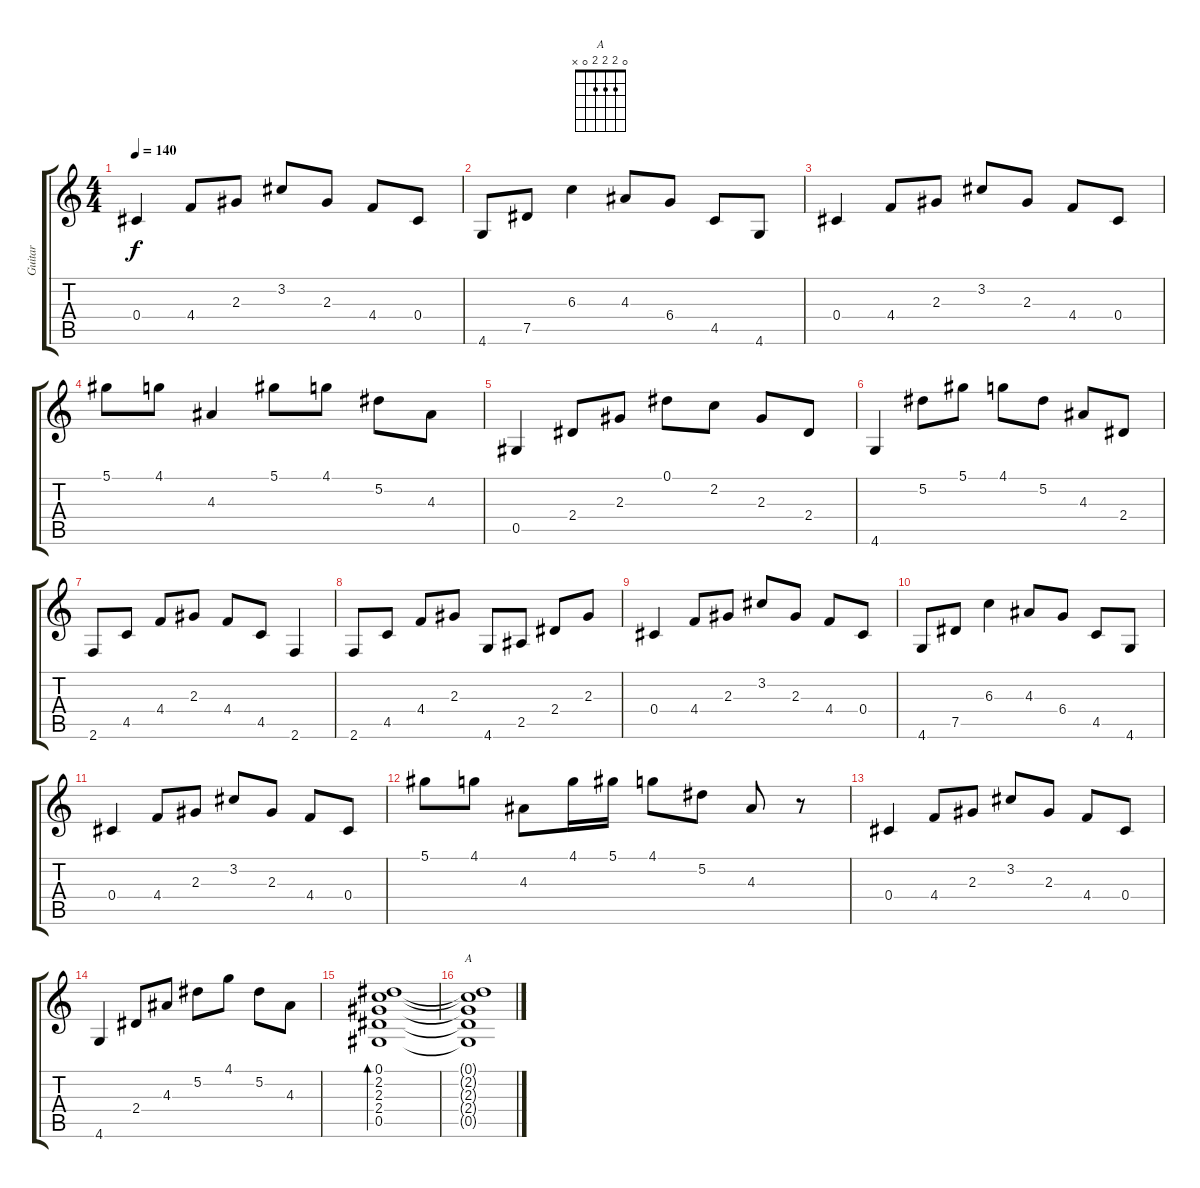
\track ("Guitar" "Guitar") {instrument acousticguitarsteel}
\staff {score tabs}
\tuning (Eb4 Bb3 Gb3 Db3 Ab2 Eb2) {hide}
\chord ("A" 0 2 2 2 0 x)
\ts (4 4)
\tempo 140
\clef g2
\ks c
0.4.4{dy f} 4.4.8 2.3.8 3.2.8 2.3.8 4.4.8 0.4.8 |
4.6.8 7.5.8 6.3.4 4.3.8 6.4.8 4.5.8 4.6.8 |
0.4.4 4.4.8 2.3.8 3.2.8 2.3.8 4.4.8 0.4.8 |
5.1.8 4.1.8 4.3.4 5.1.8 4.1.8 5.2.8 4.3.8 |
0.5.4 2.4.8 2.3.8 0.1.8 2.2.8 2.3.8 2.4.8 |
4.6.4 5.2.8 5.1.8 4.1.8 5.2.8 4.3.8 2.4.8 |
2.6.8 4.5.8 4.4.8 2.3.8 4.4.8 4.5.8 2.6.4 |
2.6.8 4.5.8 4.4.8 2.3.8 4.6.8 2.5.8 2.4.8 2.3.8 |
0.4.4 4.4.8 2.3.8 3.2.8 2.3.8 4.4.8 0.4.8 |
4.6.8 7.5.8 6.3.4 4.3.8 6.4.8 4.5.8 4.6.8 |
0.4.4 4.4.8 2.3.8 3.2.8 2.3.8 4.4.8 0.4.8 |
5.1.8 4.1.8 4.3.8 4.1.16 5.1.16 4.1.8 5.2.8 4.3.8 r.8 |
0.4.4 4.4.8 2.3.8 3.2.8 2.3.8 4.4.8 0.4.8 |
4.6.4 2.4.8 4.3.8 5.2.8 4.1.8 5.2.8 4.3.8 |
(0.1 2.2 2.3 2.4 0.5).1{bd 240} |
(0.1{t} 2.2{t} 2.3{t} 2.4{t} 0.5{t}).1{ch "A"}
